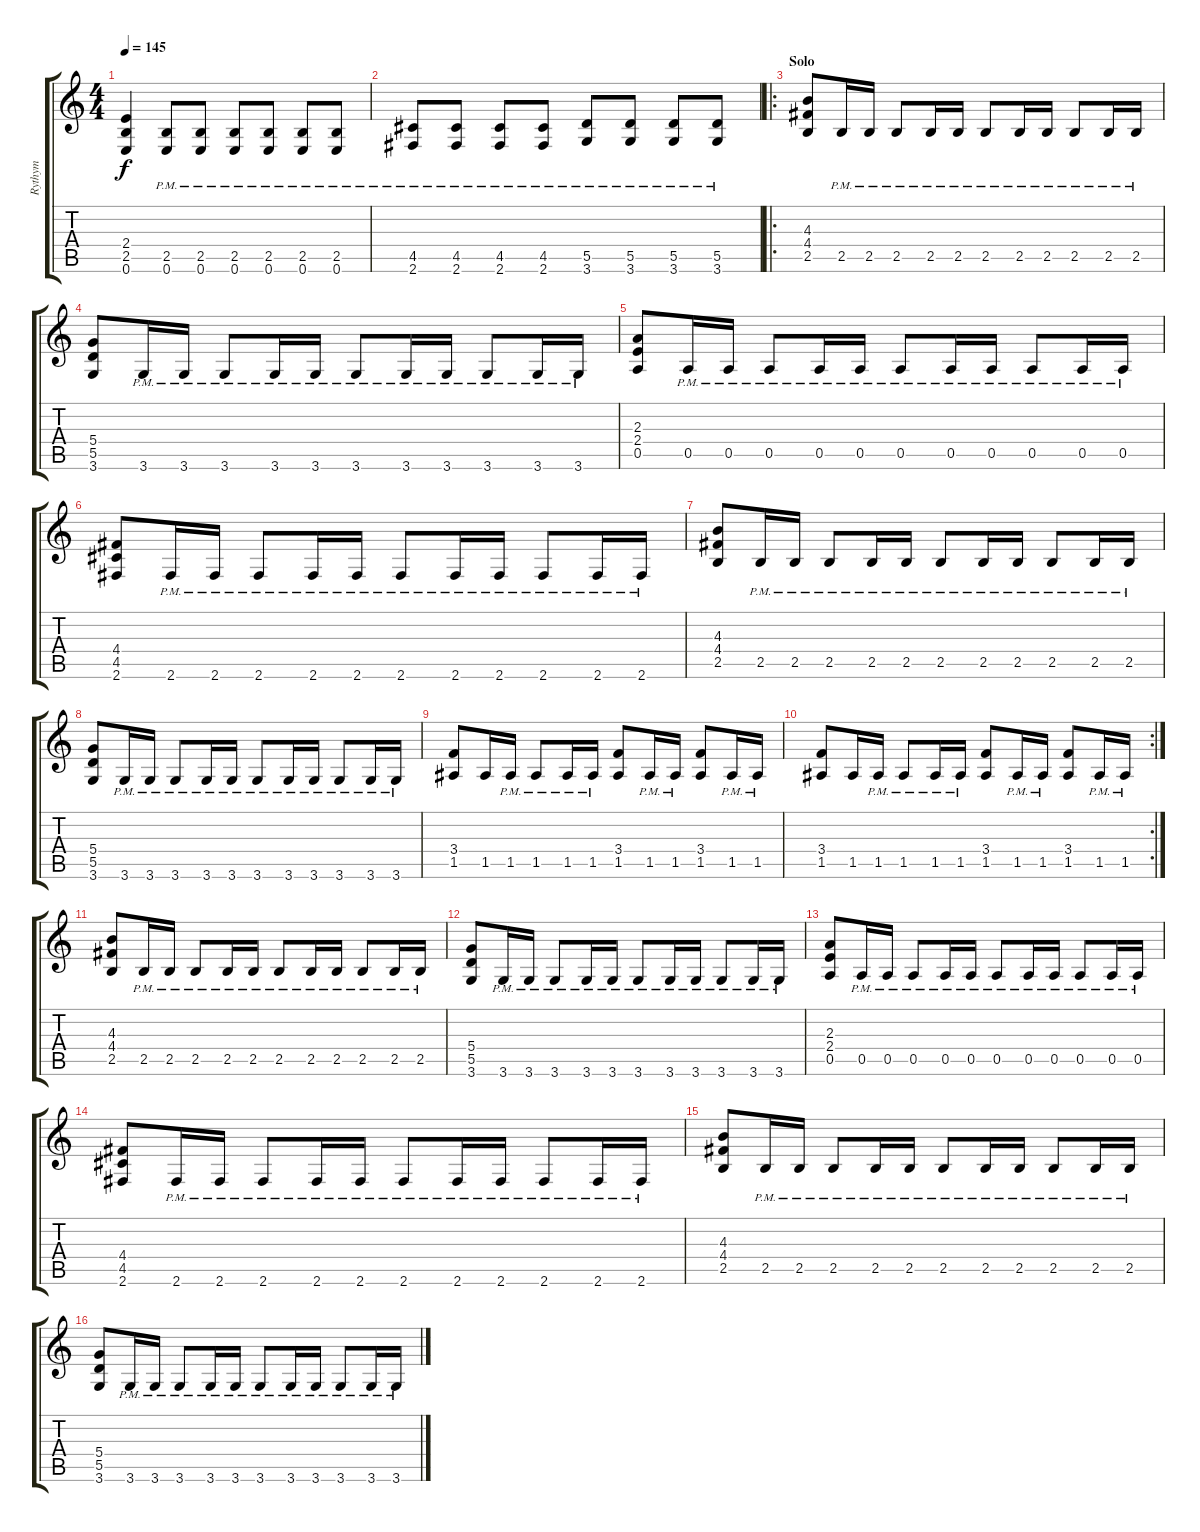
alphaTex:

\track ("Rythym" "Rythym") {instrument distortionguitar}
\staff {score tabs}
\tuning (E4 B3 G3 D3 A2 E2) {hide}
\ts (4 4)
\tempo 145
\clef g2
\ks c
(2.4 2.5 0.6).4{dy f} (2.5{pm} 0.6{pm}).8 (2.5{pm} 0.6{pm}).8 (2.5{pm} 0.6{pm}).8 (2.5{pm} 0.6{pm}).8 (2.5{pm} 0.6{pm}).8 (2.5{pm} 0.6{pm}).8 |
(4.5{pm} 2.6{pm}).8 (4.5{pm} 2.6{pm}).8 (4.5{pm} 2.6{pm}).8 (4.5{pm} 2.6{pm}).8 (5.5{pm} 3.6{pm}).8 (5.5{pm} 3.6{pm}).8 (5.5{pm} 3.6{pm}).8 (5.5{pm} 3.6{pm}).8 |
\ro
\section ("" "Solo")
(4.3 4.4 2.5).8 2.5{pm}.16 2.5{pm}.16 2.5{pm}.8 2.5{pm}.16 2.5{pm}.16 2.5{pm}.8 2.5{pm}.16 2.5{pm}.16 2.5{pm}.8 2.5{pm}.16 2.5{pm}.16 |
(5.4 5.5 3.6).8 3.6{pm}.16 3.6{pm}.16 3.6{pm}.8 3.6{pm}.16 3.6{pm}.16 3.6{pm}.8 3.6{pm}.16 3.6{pm}.16 3.6{pm}.8 3.6{pm}.16 3.6{pm}.16 |
(2.3 2.4 0.5).8 0.5{pm}.16 0.5{pm}.16 0.5{pm}.8 0.5{pm}.16 0.5{pm}.16 0.5{pm}.8 0.5{pm}.16 0.5{pm}.16 0.5{pm}.8 0.5{pm}.16 0.5{pm}.16 |
(4.4 4.5 2.6).8 2.6{pm}.16 2.6{pm}.16 2.6{pm}.8 2.6{pm}.16 2.6{pm}.16 2.6{pm}.8 2.6{pm}.16 2.6{pm}.16 2.6{pm}.8 2.6{pm}.16 2.6{pm}.16 |
(4.3 4.4 2.5).8 2.5{pm}.16 2.5{pm}.16 2.5{pm}.8 2.5{pm}.16 2.5{pm}.16 2.5{pm}.8 2.5{pm}.16 2.5{pm}.16 2.5{pm}.8 2.5{pm}.16 2.5{pm}.16 |
(5.4 5.5 3.6).8 3.6{pm}.16 3.6{pm}.16 3.6{pm}.8 3.6{pm}.16 3.6{pm}.16 3.6{pm}.8 3.6{pm}.16 3.6{pm}.16 3.6{pm}.8 3.6{pm}.16 3.6{pm}.16 |
(3.4 1.5).8 1.5.16 1.5{pm}.16 1.5{pm}.8 1.5{pm}.16 1.5{pm}.16 (3.4 1.5).8 1.5{pm}.16 1.5{pm}.16 (3.4 1.5).8 1.5{pm}.16 1.5{pm}.16 |
\rc 2
(3.4 1.5).8 1.5.16 1.5{pm}.16 1.5{pm}.8 1.5{pm}.16 1.5{pm}.16 (3.4 1.5).8 1.5{pm}.16 1.5{pm}.16 (3.4 1.5).8 1.5{pm}.16 1.5{pm}.16 |
(4.3 4.4 2.5).8 2.5{pm}.16 2.5{pm}.16 2.5{pm}.8 2.5{pm}.16 2.5{pm}.16 2.5{pm}.8 2.5{pm}.16 2.5{pm}.16 2.5{pm}.8 2.5{pm}.16 2.5{pm}.16 |
(5.4 5.5 3.6).8 3.6{pm}.16 3.6{pm}.16 3.6{pm}.8 3.6{pm}.16 3.6{pm}.16 3.6{pm}.8 3.6{pm}.16 3.6{pm}.16 3.6{pm}.8 3.6{pm}.16 3.6{pm}.16 |
(2.3 2.4 0.5).8 0.5{pm}.16 0.5{pm}.16 0.5{pm}.8 0.5{pm}.16 0.5{pm}.16 0.5{pm}.8 0.5{pm}.16 0.5{pm}.16 0.5{pm}.8 0.5{pm}.16 0.5{pm}.16 |
(4.4 4.5 2.6).8 2.6{pm}.16 2.6{pm}.16 2.6{pm}.8 2.6{pm}.16 2.6{pm}.16 2.6{pm}.8 2.6{pm}.16 2.6{pm}.16 2.6{pm}.8 2.6{pm}.16 2.6{pm}.16 |
(4.3 4.4 2.5).8 2.5{pm}.16 2.5{pm}.16 2.5{pm}.8 2.5{pm}.16 2.5{pm}.16 2.5{pm}.8 2.5{pm}.16 2.5{pm}.16 2.5{pm}.8 2.5{pm}.16 2.5{pm}.16 |
(5.4 5.5 3.6).8 3.6{pm}.16 3.6{pm}.16 3.6{pm}.8 3.6{pm}.16 3.6{pm}.16 3.6{pm}.8 3.6{pm}.16 3.6{pm}.16 3.6{pm}.8 3.6{pm}.16 3.6{pm}.16
